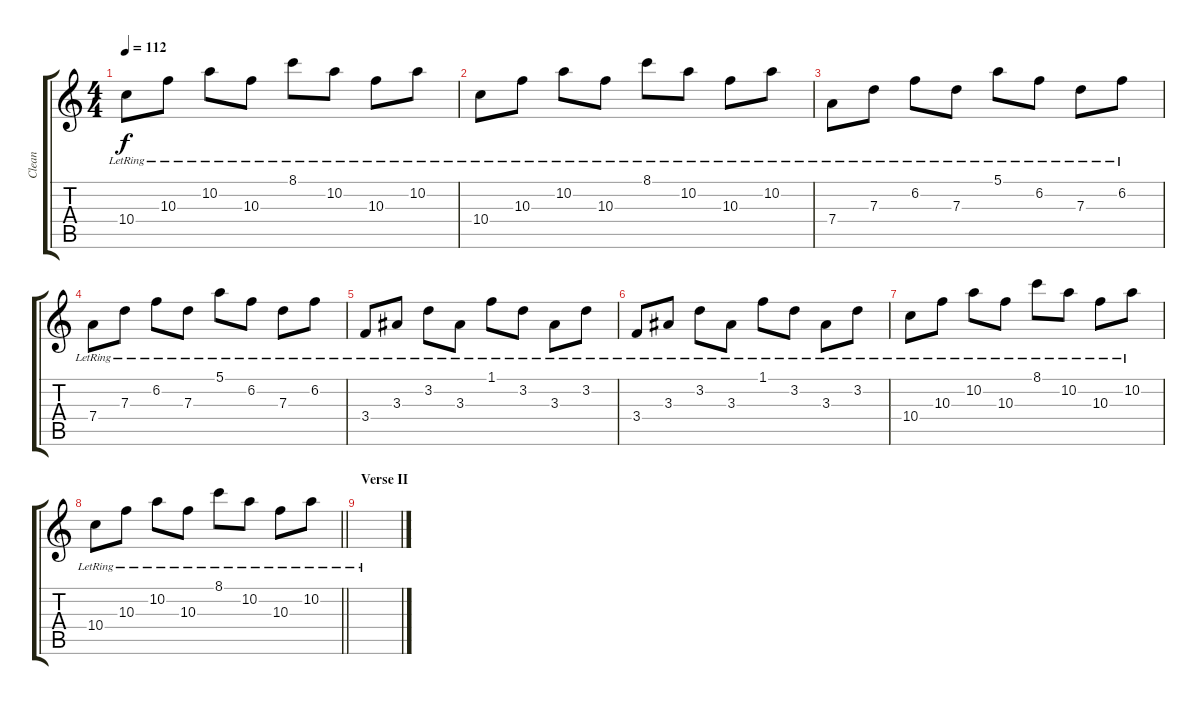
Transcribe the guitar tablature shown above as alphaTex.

\track ("Clean" "Clean") {instrument acousticguitarsteel}
\staff {score tabs}
\tuning (E4 B3 G3 D3 A2 D2) {hide}
\ts (4 4)
\tempo 112
\clef g2
\ks c
10.4{lr}.8{dy f} 10.3{lr}.8 10.2{lr}.8 10.3{lr}.8 8.1{lr}.8 10.2{lr}.8 10.3{lr}.8 10.2{lr}.8 |
10.4{lr}.8 10.3{lr}.8 10.2{lr}.8 10.3{lr}.8 8.1{lr}.8 10.2{lr}.8 10.3{lr}.8 10.2{lr}.8 |
7.4{lr}.8 7.3{lr}.8 6.2{lr}.8 7.3{lr}.8 5.1{lr}.8 6.2{lr}.8 7.3{lr}.8 6.2{lr}.8 |
7.4{lr}.8 7.3{lr}.8 6.2{lr}.8 7.3{lr}.8 5.1{lr}.8 6.2{lr}.8 7.3{lr}.8 6.2{lr}.8 |
3.4{lr}.8 3.3{lr}.8 3.2{lr}.8 3.3{lr}.8 1.1{lr}.8 3.2{lr}.8 3.3{lr}.8 3.2{lr}.8 |
3.4{lr}.8 3.3{lr}.8 3.2{lr}.8 3.3{lr}.8 1.1{lr}.8 3.2{lr}.8 3.3{lr}.8 3.2{lr}.8 |
10.4{lr}.8 10.3{lr}.8 10.2{lr}.8 10.3{lr}.8 8.1{lr}.8 10.2{lr}.8 10.3{lr}.8 10.2{lr}.8 |
\barLineRight lightlight
10.4{lr}.8 10.3{lr}.8 10.2{lr}.8 10.3{lr}.8 8.1{lr}.8 10.2{lr}.8 10.3{lr}.8 10.2{lr}.8 |
\section ("" "Verse II")
